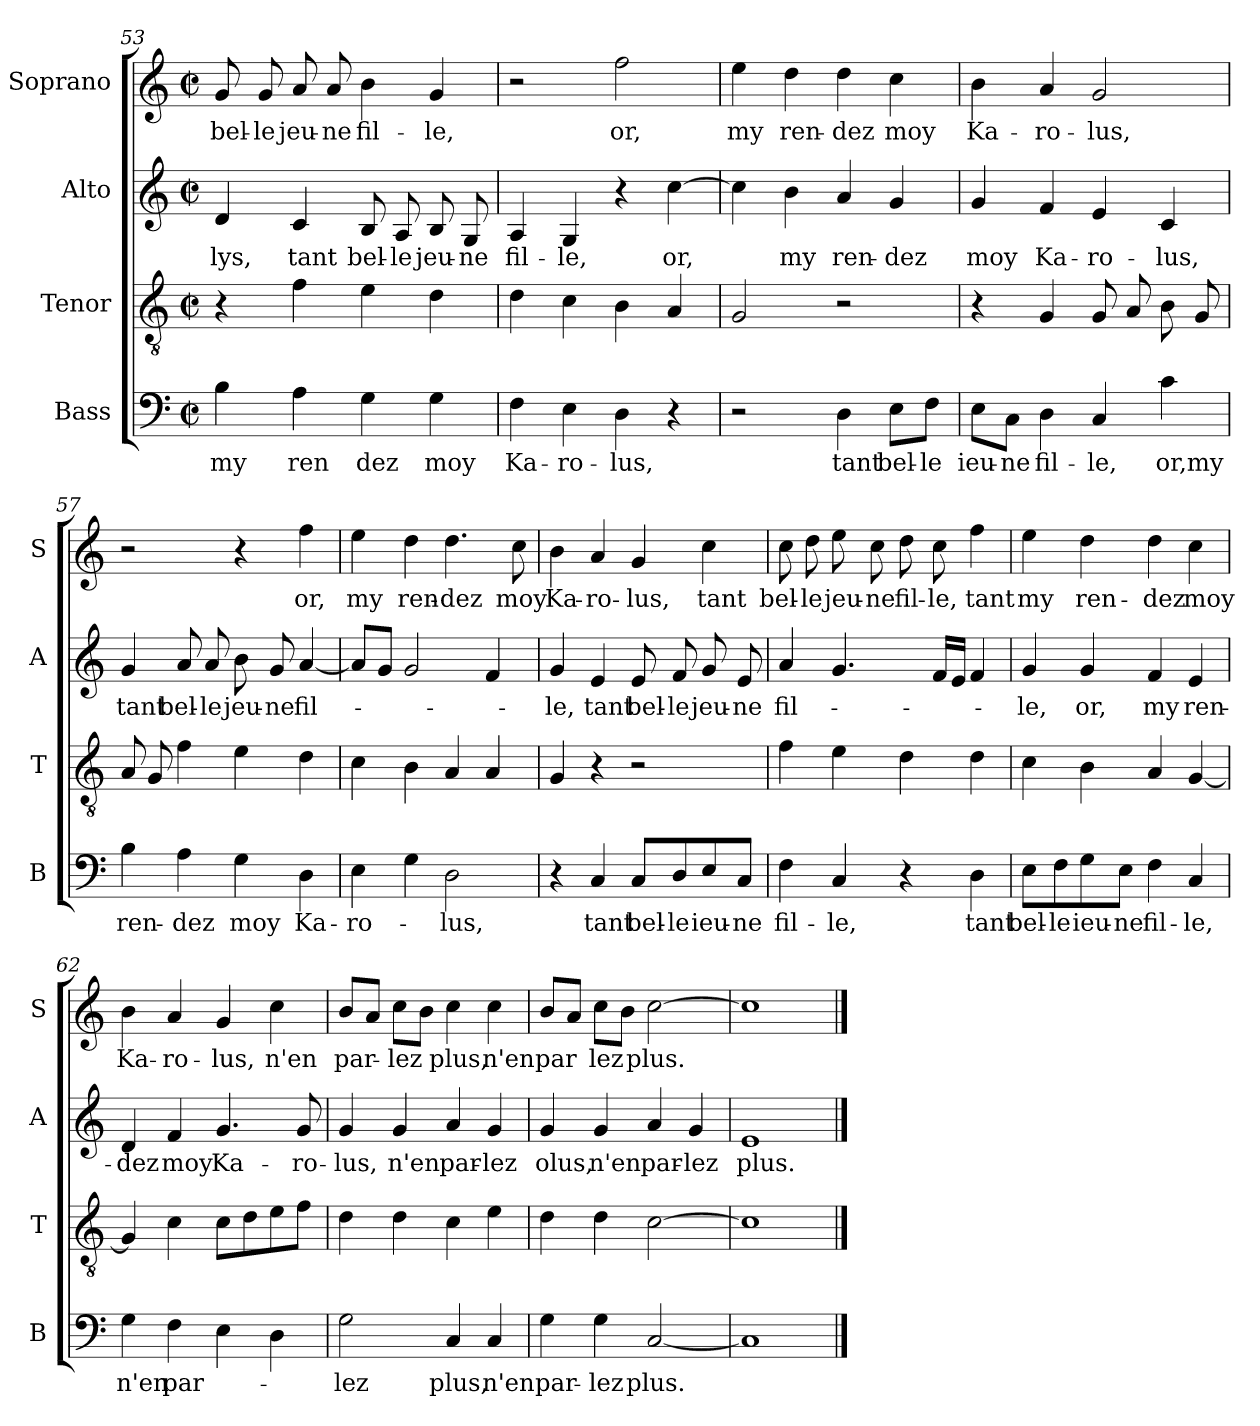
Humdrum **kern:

**kern	**text	**kern	**kern	**text	**kern	**text
*part4	*part4	*part3	*part2	*part2	*part1	*part1
*staff4	*staff4	*staff3	*staff2	*staff2	*staff1	*staff1
*I"Bass	*	*I"Tenor	*I"Alto	*	*I"Soprano	*
*I'B	*	*I'T	*I'A	*	*I'S	*
*clefF4	*	*clefGv2	*clefG2	*	*clefG2	*
*k[]	*	*k[]	*k[]	*	*k[]	*
*C:	*	*C:	*C:	*	*C:	*
*M2/2	*	*M2/2	*M2/2	*	*M2/2	*
*met(c|)	*	*met(c|)	*met(c|)	*	*met(c|)	*
=53	=53	=53	=53	=53	=53	=53
!	!LO:LY:b	!	!	!LO:LY:b	!	!LO:LY:b
4B\	my	4r	4d/	-lys,	8g/	bel-
!	!	!	!	!	!	!LO:LY:b
.	.	.	.	.	8g/	-le
!	!LO:LY:b	!	!	!LO:LY:b	!	!LO:LY:b
4A\	ren	4f\	4c/	tant	8a/	jeu-
!	!	!	!	!	!	!LO:LY:b
.	.	.	.	.	8a/	-ne
!	!LO:LY:b	!	!	!LO:LY:b	!	!LO:LY:b
4G\	dez	4e\	8B/	bel-	4b\	fil-
!	!	!	!	!LO:LY:b	!	!
.	.	.	8A/	-le	.	.
!	!LO:LY:b	!	!	!LO:LY:b	!	!LO:LY:b
4G\	moy	4d\	8B/	jeu-	4g/	-le,
!	!	!	!	!LO:LY:b	!	!
.	.	.	8G/	-ne	.	.
=54	=54	=54	=54	=54	=54	=54
!	!LO:LY:b	!	!	!LO:LY:b	!	!
4F\	Ka-	4d\	4A/	fil-	2r	.
!	!LO:LY:b	!	!	!LO:LY:b	!	!
4E\	-ro-	4c\	4G/	-le,	.	.
!	!LO:LY:b	!	!	!	!	!LO:LY:b
4D\	-lus,	4B\	4r	.	2ff\	or,
!	!	!	!	!LO:LY:b	!	!
4r	.	4A/	[4cc\	or,	.	.
=55	=55	=55	=55	=55	=55	=55
!	!	!	!	!	!	!LO:LY:b
2r	.	2G/	4cc\]	.	4ee\	my
!	!	!	!	!LO:LY:b	!	!LO:LY:b
.	.	.	4b\	my	4dd\	ren-
!	!LO:LY:b	!	!	!LO:LY:b	!	!LO:LY:b
4D\	tant	2r	4a/	ren-	4dd\	-dez
!	!LO:LY:b	!	!	!LO:LY:b	!	!LO:LY:b
8E\L	bel-	.	4g/	-dez	4cc\	moy
!	!LO:LY:b	!	!	!	!	!
8F\J	-le	.	.	.	.	.
!!LO:PB:g=z
=56	=56	=56	=56	=56	=56	=56
!	!LO:LY:b	!	!	!LO:LY:b	!	!LO:LY:b
8E\L	ieu-	4r	4g/	moy	4b\	Ka-
!	!LO:LY:b	!	!	!	!	!
8C\J	-ne	.	.	.	.	.
!	!LO:LY:b	!	!	!LO:LY:b	!	!LO:LY:b
4D\	fil-	4G/	4f/	Ka-	4a/	-ro-
!	!LO:LY:b	!	!	!LO:LY:b	!	!LO:LY:b
4C/	-le,	8G/	4e/	-ro-	2g/	-lus,
.	.	8A/	.	.	.	.
!	!LO:LY:b	!	!	!LO:LY:b	!	!
4c\	or,my	8B\	4c/	-lus,	.	.
.	.	8G/	.	.	.	.
=57	=57	=57	=57	=57	=57	=57
!	!LO:LY:b	!	!	!LO:LY:b	!	!
4B\	ren-	8A/	4g/	tant	2r	.
.	.	8G/	.	.	.	.
!	!LO:LY:b	!	!	!LO:LY:b	!	!
4A\	-dez	4f\	8a/	bel-	.	.
!	!	!	!	!LO:LY:b	!	!
.	.	.	8a/	-le	.	.
!	!LO:LY:b	!	!	!LO:LY:b	!	!
4G\	moy	4e\	8b\	jeu-	4r	.
!	!	!	!	!LO:LY:b	!	!
.	.	.	8g/	-ne	.	.
!	!LO:LY:b	!	!	!LO:LY:b	!	!LO:LY:b
4D\	Ka-	4d\	[4a/	fil-	4ff\	or,
=58	=58	=58	=58	=58	=58	=58
!	!LO:LY:b	!	!	!	!	!LO:LY:b
4E\	-ro-	4c\	8a/L]	.	4ee\	my
.	.	.	8g/J	.	.	.
!	!	!	!	!	!	!LO:LY:b
4G\	.	4B\	2g/	.	4dd\	ren-
!	!LO:LY:b	!	!	!	!	!LO:LY:b
2D\	-lus,	4A/	.	.	4.dd\	-dez
.	.	4A/	4f/	.	.	.
!	!	!	!	!	!	!LO:LY:b
.	.	.	.	.	8cc\	moy
=59	=59	=59	=59	=59	=59	=59
!	!	!	!	!LO:LY:b	!	!LO:LY:b
4r	.	4G/	4g/	-le,	4b\	Ka-
!	!LO:LY:b	!	!	!LO:LY:b	!	!LO:LY:b
4C/	tant	4r	4e/	tant	4a/	-ro-
!	!LO:LY:b	!	!	!LO:LY:b	!	!LO:LY:b
8C/L	bel-	2r	8e/	bel-	4g/	-lus,
!	!LO:LY:b	!	!	!LO:LY:b	!	!
8D/	-le	.	8f/	-le	.	.
!	!LO:LY:b	!	!	!LO:LY:b	!	!LO:LY:b
8E/	ieu-	.	8g/	jeu-	4cc\	tant
!	!LO:LY:b	!	!	!LO:LY:b	!	!
8C/J	-ne	.	8e/	-ne	.	.
=60	=60	=60	=60	=60	=60	=60
!	!LO:LY:b	!	!	!LO:LY:b	!	!LO:LY:b
4F\	fil-	4f\	4a/	fil-	8cc\	bel-
!	!	!	!	!	!	!LO:LY:b
.	.	.	.	.	8dd\	-le
!	!LO:LY:b	!	!	!	!	!LO:LY:b
4C/	-le,	4e\	4.g/	.	8ee\	jeu-
!	!	!	!	!	!	!LO:LY:b
.	.	.	.	.	8cc\	-ne
!	!	!	!	!	!	!LO:LY:b
4r	.	4d\	.	.	8dd\	fil-
!	!	!	!	!	!	!LO:LY:b
.	.	.	16f/LL	.	8cc\	-le,
.	.	.	16e/JJ	.	.	.
!	!LO:LY:b	!	!	!	!	!LO:LY:b
4D\	tant	4d\	4f/	.	4ff\	tant
!!LO:LB:g=z
=61	=61	=61	=61	=61	=61	=61
!	!LO:LY:b	!	!	!LO:LY:b	!	!LO:LY:b
8E\L	bel-	4c\	4g/	-le,	4ee\	my
!	!LO:LY:b	!	!	!	!	!
8F\	-le	.	.	.	.	.
!	!LO:LY:b	!	!	!LO:LY:b	!	!LO:LY:b
8G\	ieu-	4B\	4g/	or,	4dd\	ren-
!	!LO:LY:b	!	!	!	!	!
8E\J	-ne	.	.	.	.	.
!	!LO:LY:b	!	!	!LO:LY:b	!	!LO:LY:b
4F\	fil-	4A/	4f/	my	4dd\	-dez
!	!LO:LY:b	!	!	!LO:LY:b	!	!LO:LY:b
4C/	-le,	[4G/	4e/	ren-	4cc\	moy
=62	=62	=62	=62	=62	=62	=62
!	!LO:LY:b	!	!	!LO:LY:b	!	!LO:LY:b
4G\	n'en	4G/]	4d/	-dez	4b\	Ka-
!	!LO:LY:b	!	!	!LO:LY:b	!	!LO:LY:b
4F\	par-	4c\	4f/	moy	4a/	-ro-
!	!	!	!	!LO:LY:b	!	!LO:LY:b
4E\	.	8c\L	4.g/	Ka-	4g/	-lus,
.	.	8d\	.	.	.	.
!	!	!	!	!	!	!LO:LY:b
4D\	.	8e\	.	.	4cc\	n'en
!	!	!	!	!LO:LY:b	!	!
.	.	8f\J	8g/	-ro-	.	.
=63	=63	=63	=63	=63	=63	=63
!	!LO:LY:b	!	!	!LO:LY:b	!	!LO:LY:b
2G\	-lez	4d\	4g/	-lus,	8b/L	par-
.	.	.	.	.	8a/J	.
!	!	!	!	!LO:LY:b	!	!LO:LY:b
.	.	4d\	4g/	n'en	8cc\L	-lez
.	.	.	.	.	8b\J	.
!	!LO:LY:b	!	!	!LO:LY:b	!	!LO:LY:b
4C/	plus,	4c\	4a/	par-	4cc\	plus,
!	!LO:LY:b	!	!	!LO:LY:b	!	!LO:LY:b
4C/	n'en	4e\	4g/	-lez	4cc\	n'en
=64	=64	=64	=64	=64	=64	=64
!	!LO:LY:b	!	!	!LO:LY:b	!	!LO:LY:b
4G\	par-	4d\	4g/	olus,	8b/L	par
.	.	.	.	.	8a/J	.
!	!LO:LY:b	!	!	!LO:LY:b	!	!LO:LY:b
4G\	-lez	4d\	4g/	n'en	8cc\L	lez
.	.	.	.	.	8b\J	.
!	!LO:LY:b	!	!	!LO:LY:b	!	!LO:LY:b
[2C/	plus.	[2c\	4a/	par-	[2cc\	plus.
!	!	!	!	!LO:LY:b	!	!
.	.	.	4g/	-lez	.	.
=65	=65	=65	=65	=65	=65	=65
!	!	!	!	!LO:LY:b	!	!
1C]	.	1c]	1e	plus.	1cc]	.
==	==	==	==	==	==	==
*-	*-	*-	*-	*-	*-	*-
